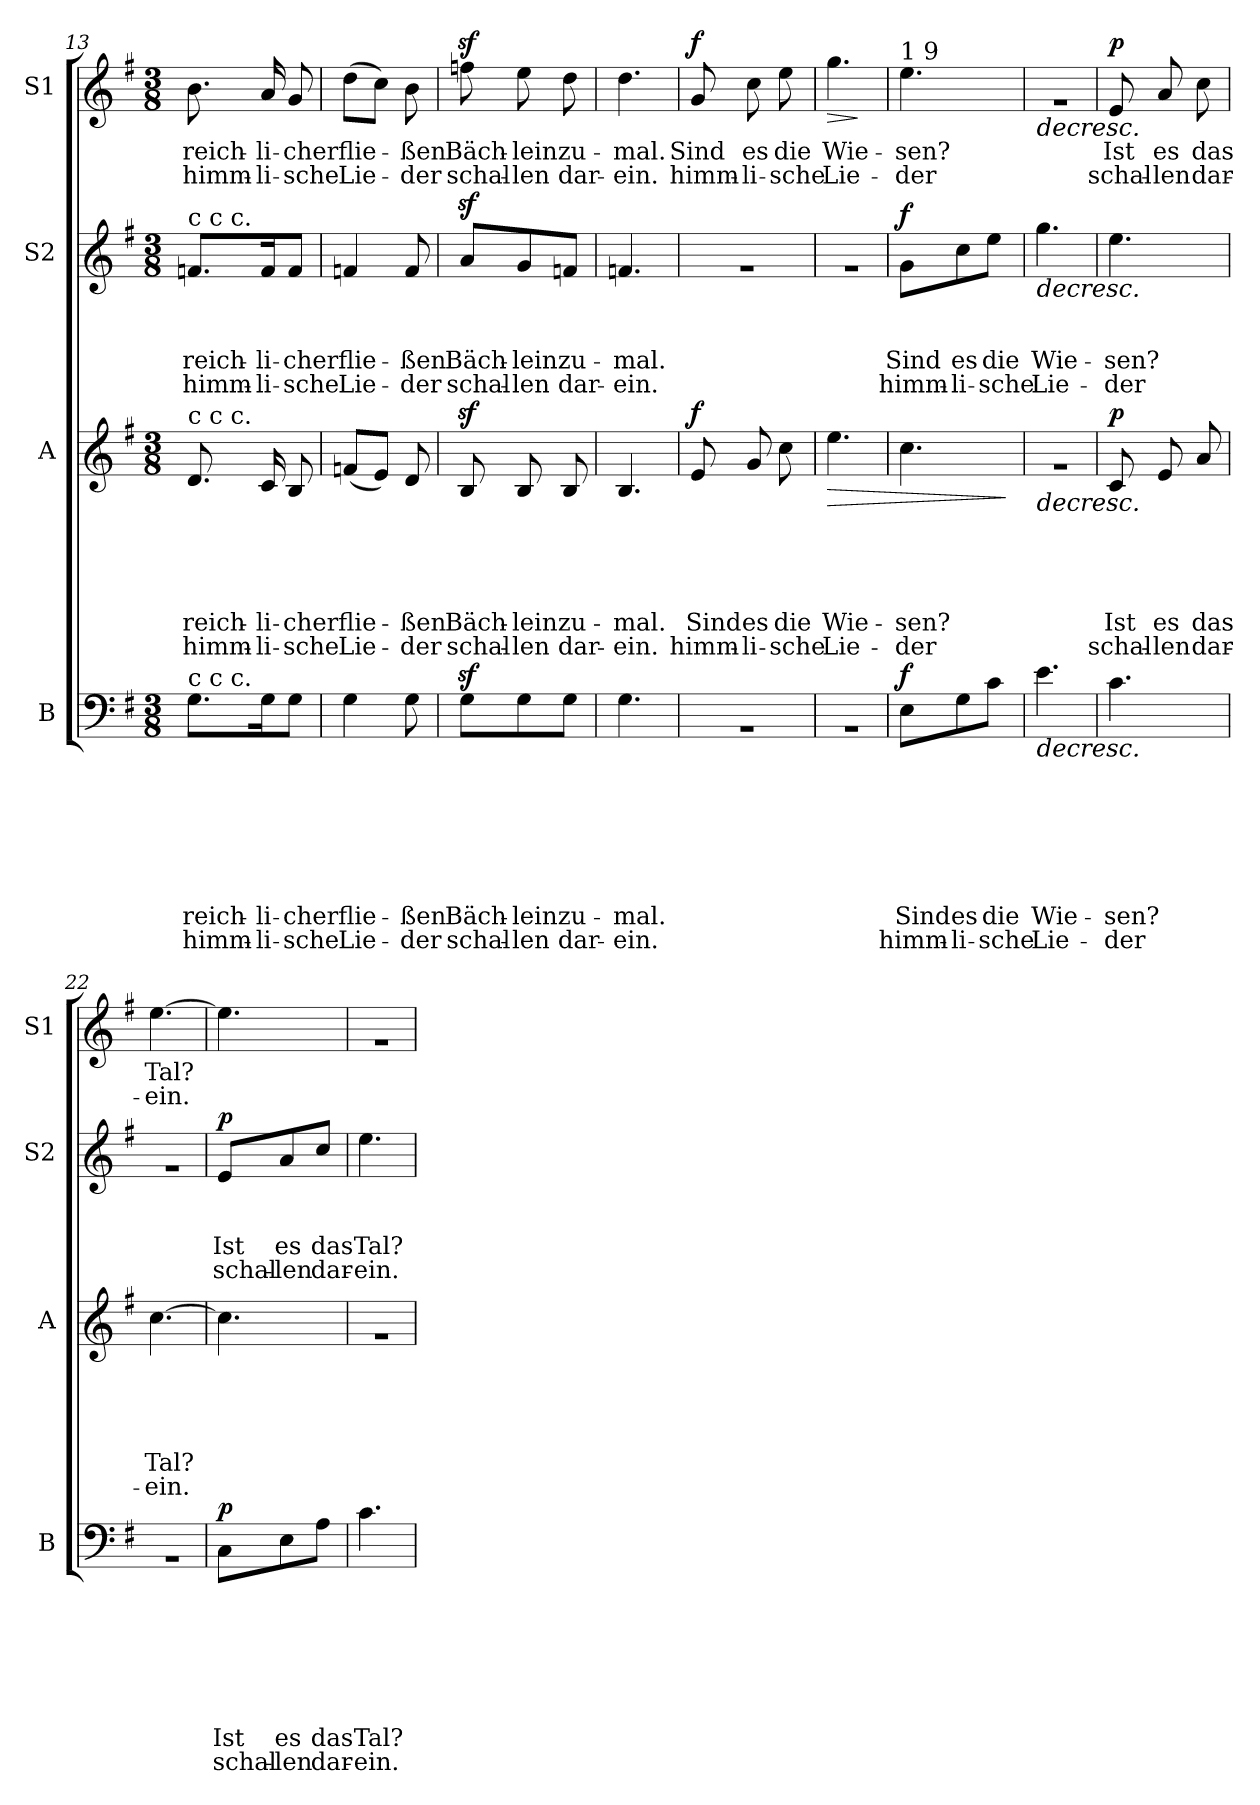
**kern	**text	**text	**text	**text	**text	**text	**text	**text	**dynam	**kern	**text	**text	**text	**text	**text	**text	**dynam	**kern	**text	**text	**text	**text	**dynam	**kern	**text	**text	**dynam
*part4	*part4	*part4	*part4	*part4	*part4	*part4	*part4	*part4	*part4	*part3	*part3	*part3	*part3	*part3	*part3	*part3	*part3	*part2	*part2	*part2	*part2	*part2	*part2	*part1	*part1	*part1	*part1
*staff4	*staff4	*staff4	*staff4	*staff4	*staff4	*staff4	*staff4	*staff4	*staff4	*staff3	*staff3	*staff3	*staff3	*staff3	*staff3	*staff3	*staff3	*staff2	*staff2	*staff2	*staff2	*staff2	*staff2	*staff1	*staff1	*staff1	*staff1
*I"B	*	*	*	*	*	*	*	*	*	*I"A	*	*	*	*	*	*	*	*I"S2	*	*	*	*	*	*I"S1	*	*	*
*I'B	*	*	*	*	*	*	*	*	*	*I'A	*	*	*	*	*	*	*	*I'S2	*	*	*	*	*	*I'S1	*	*	*
!!LO:PB:g=z
*clefF4	*	*	*	*	*	*	*	*	*	*clefG2	*	*	*	*	*	*	*	*clefG2	*	*	*	*	*	*clefG2	*	*	*
*k[f#]	*	*	*	*	*	*	*	*	*	*k[f#]	*	*	*	*	*	*	*	*k[f#]	*	*	*	*	*	*k[f#]	*	*	*
*G:	*	*	*	*	*	*	*	*	*	*G:	*	*	*	*	*	*	*	*G:	*	*	*	*	*	*G:	*	*	*
*M3/8	*	*	*	*	*	*	*	*	*	*M3/8	*	*	*	*	*	*	*	*M3/8	*	*	*	*	*	*M3/8	*	*	*
=13	=13	=13	=13	=13	=13	=13	=13	=13	=13	=13	=13	=13	=13	=13	=13	=13	=13	=13	=13	=13	=13	=13	=13	=13	=13	=13	=13
!	!	!	!	!	!	!	!	!	!	!	!	!	!	!	!	!	!	!LO:TX:a:t=c c c.	!	!	!	!	!	!	!	!	!
!	!	!	!	!	!	!	!	!	!	!LO:TX:a:t=c c c.	!	!	!	!	!	!	!	!	!	!	!	!	!	!	!	!	!
!LO:TX:a:t=c c c.	!	!	!	!	!	!	!	!	!	!	!	!	!	!	!	!	!	!	!	!	!	!	!	!	!	!	!
!	!	!	!	!	!	!	!LO:LY:b	!LO:LY:b	!	!	!	!	!	!	!LO:LY:b	!LO:LY:b	!	!	!	!	!LO:LY:b	!LO:LY:b	!	!	!LO:LY:b	!LO:LY:b	!
8.G\L	.	.	.	.	.	.	reich-	himm-	.	8.d/	.	.	.	.	reich-	himm-	.	8.fn/L	.	.	reich-	himm-	.	8.b\	reich-	himm-	.
!	!	!	!	!	!	!	!LO:LY:b	!LO:LY:b	!	!	!	!	!	!	!LO:LY:b	!LO:LY:b	!	!	!	!	!LO:LY:b	!LO:LY:b	!	!	!LO:LY:b	!LO:LY:b	!
16G\K	.	.	.	.	.	.	-li-	-li-	.	16c/	.	.	.	.	-li-	-li-	.	16f/K	.	.	-li-	-li-	.	16a/	-li-	-li-	.
!	!	!	!	!	!	!	!LO:LY:b	!LO:LY:b	!	!	!	!	!	!	!LO:LY:b	!LO:LY:b	!	!	!	!	!LO:LY:b	!LO:LY:b	!	!	!LO:LY:b	!LO:LY:b	!
8G\J	.	.	.	.	.	.	-cher	-sche	.	8B/	.	.	.	.	-cher	-sche	.	8f/J	.	.	-cher	-sche	.	8g/	-cher	-sche	.
=14	=14	=14	=14	=14	=14	=14	=14	=14	=14	=14	=14	=14	=14	=14	=14	=14	=14	=14	=14	=14	=14	=14	=14	=14	=14	=14	=14
!	!	!	!	!	!	!	!LO:LY:b	!LO:LY:b	!	!	!	!	!	!	!LO:LY:b	!LO:LY:b	!	!	!	!	!LO:LY:b	!LO:LY:b	!	!	!LO:LY:b	!LO:LY:b	!
4G\	.	.	.	.	.	.	flie-	Lie-	.	(<8fn/L	.	.	.	.	flie-	Lie-	.	4fn/	.	.	flie-	Lie-	.	(>8dd\L	flie-	Lie-	.
.	.	.	.	.	.	.	.	.	.	8e/J)	.	.	.	.	.	.	.	.	.	.	.	.	.	8cc\J)	.	.	.
!	!	!	!	!	!	!	!LO:LY:b	!LO:LY:b	!	!	!	!	!	!	!LO:LY:b	!LO:LY:b	!	!	!	!	!LO:LY:b	!LO:LY:b	!	!	!LO:LY:b	!LO:LY:b	!
8G\	.	.	.	.	.	.	-ßen	-der	.	8d/	.	.	.	.	-ßen	-der	.	8f/	.	.	-ßen	-der	.	8b\	-ßen	-der	.
=15	=15	=15	=15	=15	=15	=15	=15	=15	=15	=15	=15	=15	=15	=15	=15	=15	=15	=15	=15	=15	=15	=15	=15	=15	=15	=15	=15
!	!	!	!	!	!	!	!LO:LY:b	!LO:LY:b	!	!	!	!	!	!	!LO:LY:b	!LO:LY:b	!	!	!	!	!LO:LY:b	!LO:LY:b	!	!	!LO:LY:b	!LO:LY:b	!
8Gz>\L	.	.	.	.	.	.	Bäch-	schal-	.	8Bz>/	.	.	.	.	Bäch-	schal-	.	8az>/L	.	.	Bäch-	schal-	.	8ffnz>\	Bäch-	schal-	.
!	!	!	!	!	!	!	!LO:LY:b	!LO:LY:b	!	!	!	!	!	!	!LO:LY:b	!LO:LY:b	!	!	!	!	!LO:LY:b	!LO:LY:b	!	!	!LO:LY:b	!LO:LY:b	!
8G\	.	.	.	.	.	.	-lein	-len	.	8B/	.	.	.	.	-lein	-len	.	8g/	.	.	-lein	-len	.	8ee\	-lein	-len	.
!	!	!	!	!	!	!	!LO:LY:b	!LO:LY:b	!	!	!	!	!	!	!LO:LY:b	!LO:LY:b	!	!	!	!	!LO:LY:b	!LO:LY:b	!	!	!LO:LY:b	!LO:LY:b	!
8G\J	.	.	.	.	.	.	zu-	dar-	.	8B/	.	.	.	.	zu-	dar-	.	8fn/J	.	.	zu-	dar-	.	8dd\	zu-	dar-	.
=16	=16	=16	=16	=16	=16	=16	=16	=16	=16	=16	=16	=16	=16	=16	=16	=16	=16	=16	=16	=16	=16	=16	=16	=16	=16	=16	=16
!	!	!	!	!	!	!	!LO:LY:b	!LO:LY:b	!	!	!	!	!	!	!LO:LY:b	!LO:LY:b	!	!	!	!	!LO:LY:b	!LO:LY:b	!	!	!LO:LY:b	!LO:LY:b	!
4.G\	.	.	.	.	.	.	-mal.	-ein.	.	4.B/	.	.	.	.	-mal.	-ein.	.	4.fn/	.	.	-mal.	-ein.	.	4.dd\	-mal.	-ein.	.
=17	=17	=17	=17	=17	=17	=17	=17	=17	=17	=17	=17	=17	=17	=17	=17	=17	=17	=17	=17	=17	=17	=17	=17	=17	=17	=17	=17
!LO:N:vis=1	!	!	!	!	!	!	!	!	!	!	!	!	!	!	!LO:LY:b	!LO:LY:b	!LO:DY:a	!LO:N:vis=1	!	!	!	!	!	!	!LO:LY:b	!LO:LY:b	!LO:DY:a
4.rC	.	.	.	.	.	.	.	.	.	8e/	.	.	.	.	Sind	himm-	f	4.ra	.	.	.	.	.	8g/	Sind	himm-	f
!	!	!	!	!	!	!	!	!	!	!	!	!	!	!	!LO:LY:b	!LO:LY:b	!	!	!	!	!	!	!	!	!LO:LY:b	!LO:LY:b	!
.	.	.	.	.	.	.	.	.	.	8g/	.	.	.	.	es	-li-	.	.	.	.	.	.	.	8cc\	es	-li-	.
!	!	!	!	!	!	!	!	!	!	!	!	!	!	!	!LO:LY:b	!LO:LY:b	!	!	!	!	!	!	!	!	!LO:LY:b	!LO:LY:b	!
.	.	.	.	.	.	.	.	.	.	8cc\	.	.	.	.	die	-sche	.	.	.	.	.	.	.	8ee\	die	-sche	.
=18	=18	=18	=18	=18	=18	=18	=18	=18	=18	=18	=18	=18	=18	=18	=18	=18	=18	=18	=18	=18	=18	=18	=18	=18	=18	=18	=18
!LO:N:vis=1	!	!	!	!	!	!	!	!	!	!	!	!	!	!	!LO:LY:b	!LO:LY:b	!LO:HP:b	!LO:N:vis=1	!	!	!	!	!	!	!LO:LY:b	!LO:LY:b	!LO:HP:b
4.rC	.	.	.	.	.	.	.	.	.	4.ee\	.	.	.	.	Wie-	Lie-	>	4.ra	.	.	.	.	.	4.gg\	Wie-	Lie-	>
.	.	.	.	.	.	.	.	.	.	.	.	.	.	.	.	.	.	.	.	.	.	.	.	.	.	.	]
!!LO:LB:g=z
=19	=19	=19	=19	=19	=19	=19	=19	=19	=19	=19	=19	=19	=19	=19	=19	=19	=19	=19	=19	=19	=19	=19	=19	=19	=19	=19	=19
!	!	!	!	!	!	!	!	!	!	!	!	!	!	!	!	!	!	!	!	!	!	!	!	!LO:TX:a:t=1 9	!	!	!
!	!	!	!	!	!	!	!LO:LY:b	!LO:LY:b	!LO:DY:a	!	!	!	!	!	!LO:LY:b	!LO:LY:b	!	!	!	!	!LO:LY:b	!LO:LY:b	!LO:DY:a	!	!LO:LY:b	!LO:LY:b	!
8E\L	.	.	.	.	.	.	Sind	himm-	f	4.cc\	.	.	.	.	-sen?	-der	.	8g\L	.	.	Sind	himm-	f	4.ee\	-sen?	-der	.
!	!	!	!	!	!	!	!LO:LY:b	!LO:LY:b	!	!	!	!	!	!	!	!	!	!	!	!	!LO:LY:b	!LO:LY:b	!	!	!	!	!
8G\	.	.	.	.	.	.	es	-li-	.	.	.	.	.	.	.	.	.	8cc\	.	.	es	-li-	.	.	.	.	.
!	!	!	!	!	!	!	!LO:LY:b	!LO:LY:b	!	!	!	!	!	!	!	!	!	!	!	!	!LO:LY:b	!LO:LY:b	!	!	!	!	!
8c\J	.	.	.	.	.	.	die	-sche	.	.	.	.	.	.	.	.	.	8ee\J	.	.	die	-sche	.	.	.	.	.
.	.	.	.	.	.	.	.	.	.	.	.	.	.	.	.	.	]	.	.	.	.	.	.	.	.	.	.
=20	=20	=20	=20	=20	=20	=20	=20	=20	=20	=20	=20	=20	=20	=20	=20	=20	=20	=20	=20	=20	=20	=20	=20	=20	=20	=20	=20
!	!	!	!	!	!	!	!LO:LY:b	!LO:LY:b	!LO:HP:b	!LO:N:vis=1	!	!	!	!	!	!	!LO:HP:b	!	!	!	!LO:LY:b	!LO:LY:b	!LO:HP:b	!LO:N:vis=1	!	!	!LO:HP:b
4.e\	.	.	.	.	.	.	Wie-	Lie-	>	4.ra	.	.	.	.	.	.	>	4.gg\	.	.	Wie-	Lie-	>	4.ra	.	.	>
=21	=21	=21	=21	=21	=21	=21	=21	=21	=21	=21	=21	=21	=21	=21	=21	=21	=21	=21	=21	=21	=21	=21	=21	=21	=21	=21	=21
!	!	!	!	!	!	!	!LO:LY:b	!LO:LY:b	!	!	!	!	!	!	!LO:LY:b	!LO:LY:b	!LO:DY:a	!	!	!	!LO:LY:b	!LO:LY:b	!	!	!LO:LY:b	!LO:LY:b	!LO:DY:a
4.c\	.	.	.	.	.	.	-sen?	-der	.	8c/	.	.	.	.	Ist	schal-	p	4.ee\	.	.	-sen?	-der	.	8e/	Ist	schal-	p
!	!	!	!	!	!	!	!	!	!	!	!	!	!	!	!LO:LY:b	!LO:LY:b	!	!	!	!	!	!	!	!	!LO:LY:b	!LO:LY:b	!
.	.	.	.	.	.	.	.	.	.	8e/	.	.	.	.	es	-len	.	.	.	.	.	.	.	8a/	es	-len	.
!	!	!	!	!	!	!	!	!	!	!	!	!	!	!	!LO:LY:b	!LO:LY:b	!	!	!	!	!	!	!	!	!LO:LY:b	!LO:LY:b	!
.	.	.	.	.	.	.	.	.	.	8a/	.	.	.	.	das	dar-	.	.	.	.	.	.	.	8cc\	das	dar-	.
=22	=22	=22	=22	=22	=22	=22	=22	=22	=22	=22	=22	=22	=22	=22	=22	=22	=22	=22	=22	=22	=22	=22	=22	=22	=22	=22	=22
!LO:N:vis=1	!	!	!	!	!	!	!	!	!	!	!	!	!	!	!LO:LY:b	!LO:LY:b	!	!LO:N:vis=1	!	!	!	!	!	!	!LO:LY:b	!LO:LY:b	!
4.rC	.	.	.	.	.	.	.	.	.	[>4.cc\	.	.	.	.	Tal?	-ein.	.	4.ra	.	.	.	.	.	[>4.ee\	Tal?	-ein.	.
=23	=23	=23	=23	=23	=23	=23	=23	=23	=23	=23	=23	=23	=23	=23	=23	=23	=23	=23	=23	=23	=23	=23	=23	=23	=23	=23	=23
!	!	!	!	!	!	!	!LO:LY:b	!LO:LY:b	!LO:DY:a	!	!	!	!	!	!	!	!	!	!	!	!LO:LY:b	!LO:LY:b	!LO:DY:a	!	!	!	!
8C\L	.	.	.	.	.	.	Ist	schal-	p	4.cc\]	.	.	.	.	.	.	.	8e/L	.	.	Ist	schal-	p	4.ee\]	.	.	.
!	!	!	!	!	!	!	!LO:LY:b	!LO:LY:b	!	!	!	!	!	!	!	!	!	!	!	!	!LO:LY:b	!LO:LY:b	!	!	!	!	!
8E\	.	.	.	.	.	.	es	-len	.	.	.	.	.	.	.	.	.	8a/	.	.	es	-len	.	.	.	.	.
!	!	!	!	!	!	!	!LO:LY:b	!LO:LY:b	!	!	!	!	!	!	!	!	!	!	!	!	!LO:LY:b	!LO:LY:b	!	!	!	!	!
8A\J	.	.	.	.	.	.	das	dar-	.	.	.	.	.	.	.	.	.	8cc/J	.	.	das	dar-	.	.	.	.	.
.	.	.	.	.	.	.	.	.	.	.	.	.	.	.	.	.	]	.	.	.	.	.	.	.	.	.	]
=24	=24	=24	=24	=24	=24	=24	=24	=24	=24	=24	=24	=24	=24	=24	=24	=24	=24	=24	=24	=24	=24	=24	=24	=24	=24	=24	=24
!	!	!	!	!	!	!	!LO:LY:b	!LO:LY:b	!	!LO:N:vis=1	!	!	!	!	!	!	!	!	!	!	!LO:LY:b	!LO:LY:b	!	!LO:N:vis=1	!	!	!
4.c\	.	.	.	.	.	.	Tal?	-ein.	.	4.ra	.	.	.	.	.	.	.	4.ee\	.	.	Tal?	-ein.	.	4.ra	.	.	.
.	.	.	.	.	.	.	.	.	]	.	.	.	.	.	.	.	.	.	.	.	.	.	]	.	.	.	.
=	=	=	=	=	=	=	=	=	=	=	=	=	=	=	=	=	=	=	=	=	=	=	=	=	=	=	=
*-	*-	*-	*-	*-	*-	*-	*-	*-	*-	*-	*-	*-	*-	*-	*-	*-	*-	*-	*-	*-	*-	*-	*-	*-	*-	*-	*-
